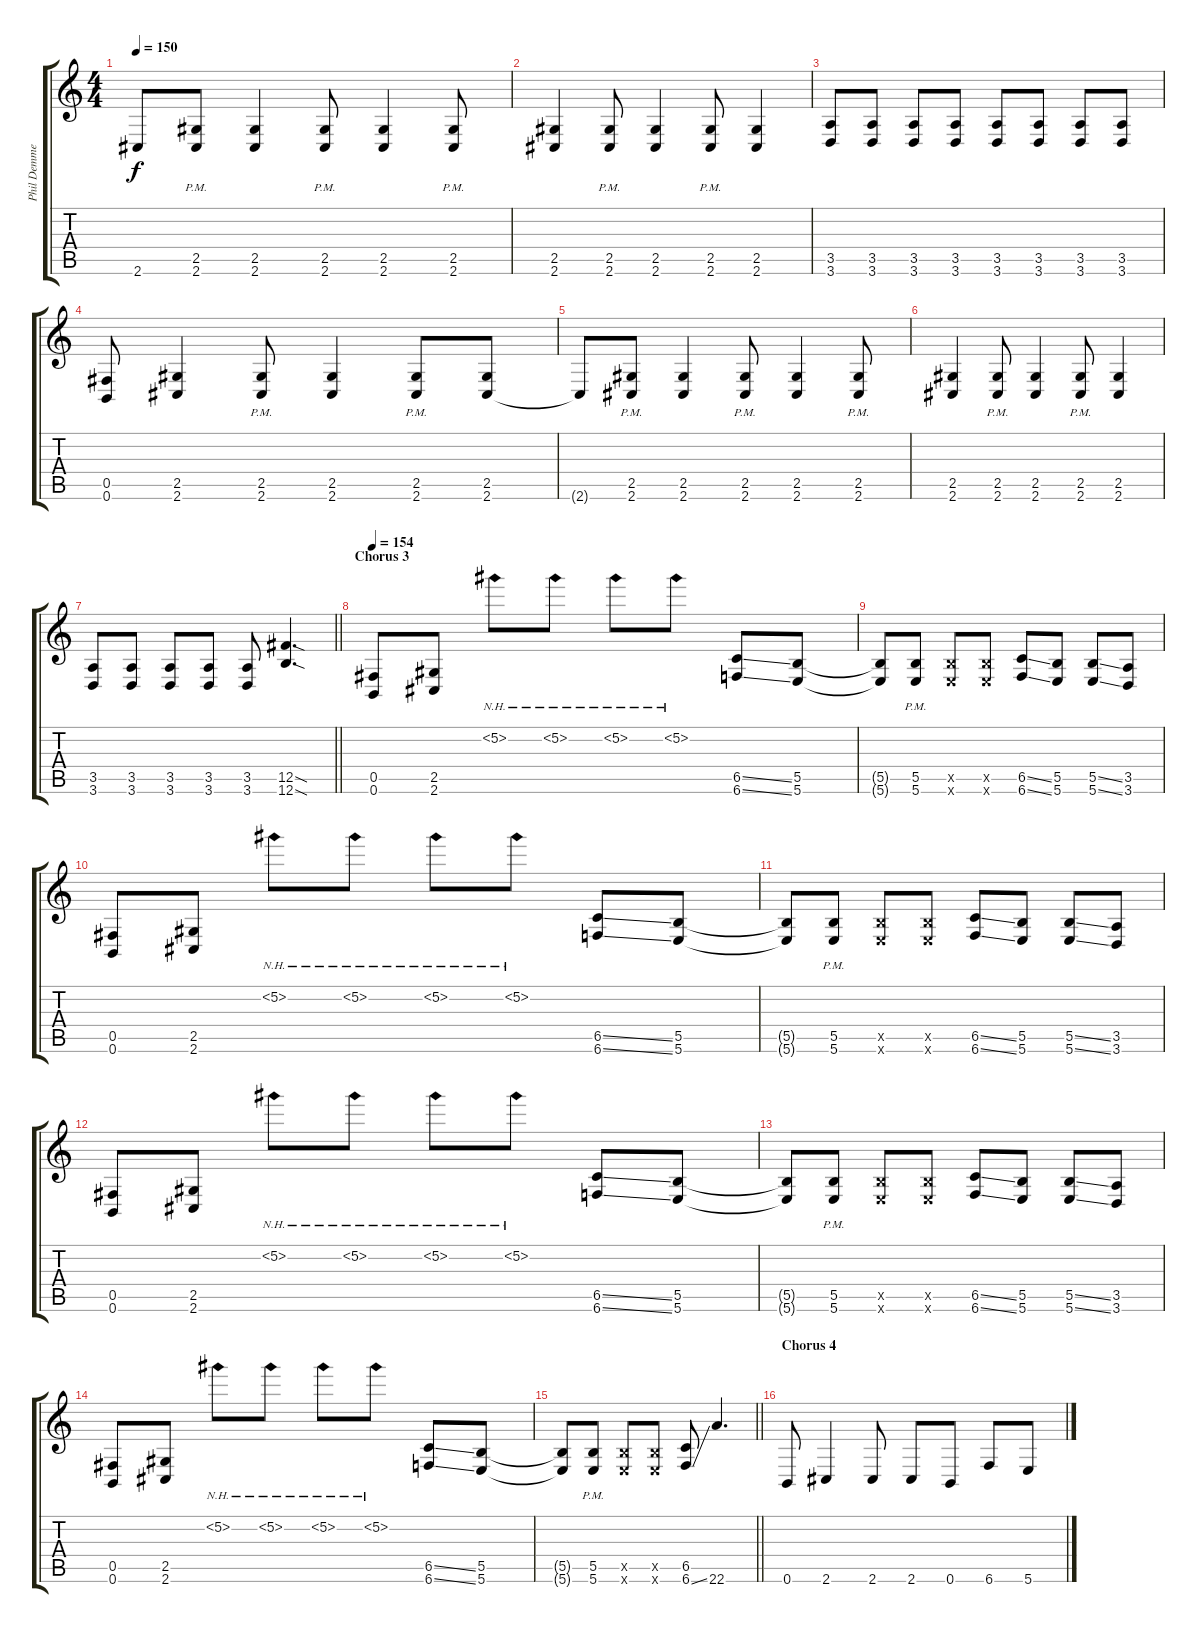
\track ("Phil Demmel" "Phil Demme") {instrument distortionguitar}
\staff {score tabs}
\tuning (Db4 Ab3 E3 B2 Gb2 B1) {hide}
\ts (4 4)
\tempo 150
\clef g2
\ks c
2.6{t}.8{dy f} (2.5{pm} 2.6{pm}).8 (2.5 2.6).4 (2.5{pm} 2.6{pm}).8 (2.5 2.6).4 (2.5{pm} 2.6{pm}).8 |
(2.5 2.6).4 (2.5{pm} 2.6{pm}).8 (2.5 2.6).4 (2.5{pm} 2.6{pm}).8 (2.5 2.6).4 |
(3.5 3.6).8 (3.5 3.6).8 (3.5 3.6).8 (3.5 3.6).8 (3.5 3.6).8 (3.5 3.6).8 (3.5 3.6).8 (3.5 3.6).8 |
(0.5 0.6).8 (2.5 2.6).4 (2.5{pm} 2.6{pm}).8 (2.5 2.6).4 (2.5{pm} 2.6{pm}).8 (2.5 2.6).8 |
2.6{t}.8 (2.5{pm} 2.6{pm}).8 (2.5 2.6).4 (2.5{pm} 2.6{pm}).8 (2.5 2.6).4 (2.5{pm} 2.6{pm}).8 |
(2.5 2.6).4 (2.5{pm} 2.6{pm}).8 (2.5 2.6).4 (2.5{pm} 2.6{pm}).8 (2.5 2.6).4 |
\barLineRight lightlight
(3.5 3.6).8 (3.5 3.6).8 (3.5 3.6).8 (3.5 3.6).8 (3.5 3.6).8 (12.5{sod} 12.6{sod}).4{d} |
\section ("" "Chorus 3")
\tempo 154
(0.5 0.6).8 (2.5 2.6).8 5.2{nh}.8 5.2{nh}.8 5.2{nh}.8 5.2{nh}.8 (6.5{ss} 6.6{ss}).8 (5.5 5.6).8 |
(5.5{t} 5.6{t}).8 (5.5{pm} 5.6{pm}).8 (5.5{x} 5.6{x}).8 (5.5{x} 5.6{x}).8 (6.5{ss} 6.6{ss}).8 (5.5 5.6).8 (5.5{ss} 5.6{ss}).8 (3.5 3.6).8 |
(0.5 0.6).8 (2.5 2.6).8 5.2{nh}.8 5.2{nh}.8 5.2{nh}.8 5.2{nh}.8 (6.5{ss} 6.6{ss}).8 (5.5 5.6).8 |
(5.5{t} 5.6{t}).8 (5.5{pm} 5.6{pm}).8 (5.5{x} 5.6{x}).8 (5.5{x} 5.6{x}).8 (6.5{ss} 6.6{ss}).8 (5.5 5.6).8 (5.5{ss} 5.6{ss}).8 (3.5 3.6).8 |
(0.5 0.6).8 (2.5 2.6).8 5.2{nh}.8 5.2{nh}.8 5.2{nh}.8 5.2{nh}.8 (6.5{ss} 6.6{ss}).8 (5.5 5.6).8 |
(5.5{t} 5.6{t}).8 (5.5{pm} 5.6{pm}).8 (5.5{x} 5.6{x}).8 (5.5{x} 5.6{x}).8 (6.5{ss} 6.6{ss}).8 (5.5 5.6).8 (5.5{ss} 5.6{ss}).8 (3.5 3.6).8 |
(0.5 0.6).8 (2.5 2.6).8 5.2{nh}.8 5.2{nh}.8 5.2{nh}.8 5.2{nh}.8 (6.5{ss} 6.6{ss}).8 (5.5 5.6).8 |
\barLineRight lightlight
(5.5{t} 5.6{t}).8 (5.5{pm} 5.6{pm}).8 (5.5{x} 5.6{x}).8 (5.5{x} 5.6{x}).8 (6.5 6.6{ss}).8 22.6.4{d} |
\section ("" "Chorus 4")
0.6.8 2.6.4 2.6.8 2.6.8 0.6.8 6.6.8 5.6.8
